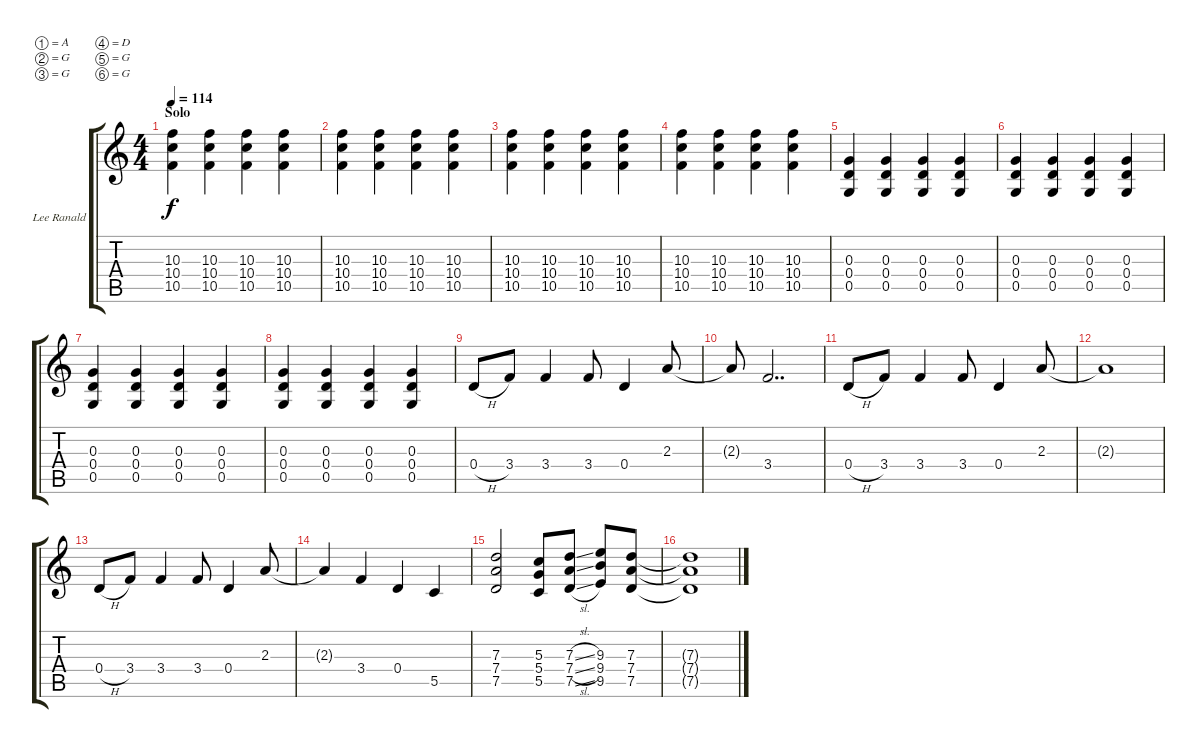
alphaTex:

\defaultSystemsLayout 4
\bracketExtendMode groupsimilarinstruments
\firstSystemTrackNameOrientation horizontal
\otherSystemsTrackNameOrientation horizontal
\track ("Lee Ranaldo" "Lee Ranald") {instrument overdrivenguitar}
\staff {score tabs}
\tuning (A4 G3 G3 D3 G2 G2)
\ts (4 4)
\section ("" "Solo")
\tempo 114
\clef g2
\scale
0.333333
\ks c
(10.3 10.4 10.5).4{dy f} (10.5 10.4 10.3).4 (10.3 10.4 10.5).4 (10.5 10.4 10.3).4 |
\scale
0.333333 (10.3 10.4 10.5).4 (10.5 10.4 10.3).4 (10.3 10.4 10.5).4 (10.5 10.4 10.3).4 |
\scale
0.333333 (10.3 10.4 10.5).4 (10.5 10.4 10.3).4 (10.3 10.4 10.5).4 (10.5 10.4 10.3).4 |
\scale
0.333333 (10.3 10.4 10.5).4 (10.5 10.4 10.3).4 (10.3 10.4 10.5).4 (10.5 10.4 10.3).4 |
\scale
0.333333 (0.3 0.4 0.5).4 (0.3 0.4 0.5).4 (0.5 0.4 0.3).4 (0.3 0.4 0.5).4 |
\scale
0.333333 (0.5 0.4 0.3).4 (0.3 0.4 0.5).4 (0.5 0.4 0.3).4 (0.3 0.4 0.5).4 |
\scale
0.333333 (0.3 0.4 0.5).4 (0.3 0.4 0.5).4 (0.5 0.4 0.3).4 (0.3 0.4 0.5).4 |
\scale
0.333333 (0.5 0.4 0.3).4 (0.3 0.4 0.5).4 (0.5 0.4 0.3).4 (0.3 0.4 0.5).4 |
\scale
0.333333 0.4{h}.8 3.4.8 3.4.4 3.4.8 0.4.4 2.3.8 |
\scale
0.333333 2.3{t}.8 3.4.2{dd} |
\scale
0.333333 0.4{h}.8 3.4.8 3.4.4 3.4.8 0.4.4 2.3.8 |
\scale
0.333333 2.3{t}.1 |
\scale
0.333333 0.4{h}.8 3.4.8 3.4.4 3.4.8 0.4.4 2.3.8 |
\scale
0.333333 2.3{t}.4 3.4.4 0.4.4 5.5.4 |
\scale
0.333333 (7.4 7.3 7.5).2 (5.3 5.4 5.5).8 (7.4{sl} 7.3{sl} 7.5{sl}).8 (9.4 9.3 9.5).8 (7.4 7.3 7.5).8 |
\scale
0.333333 (7.3{t} 7.4{t} 7.5{t}).1
